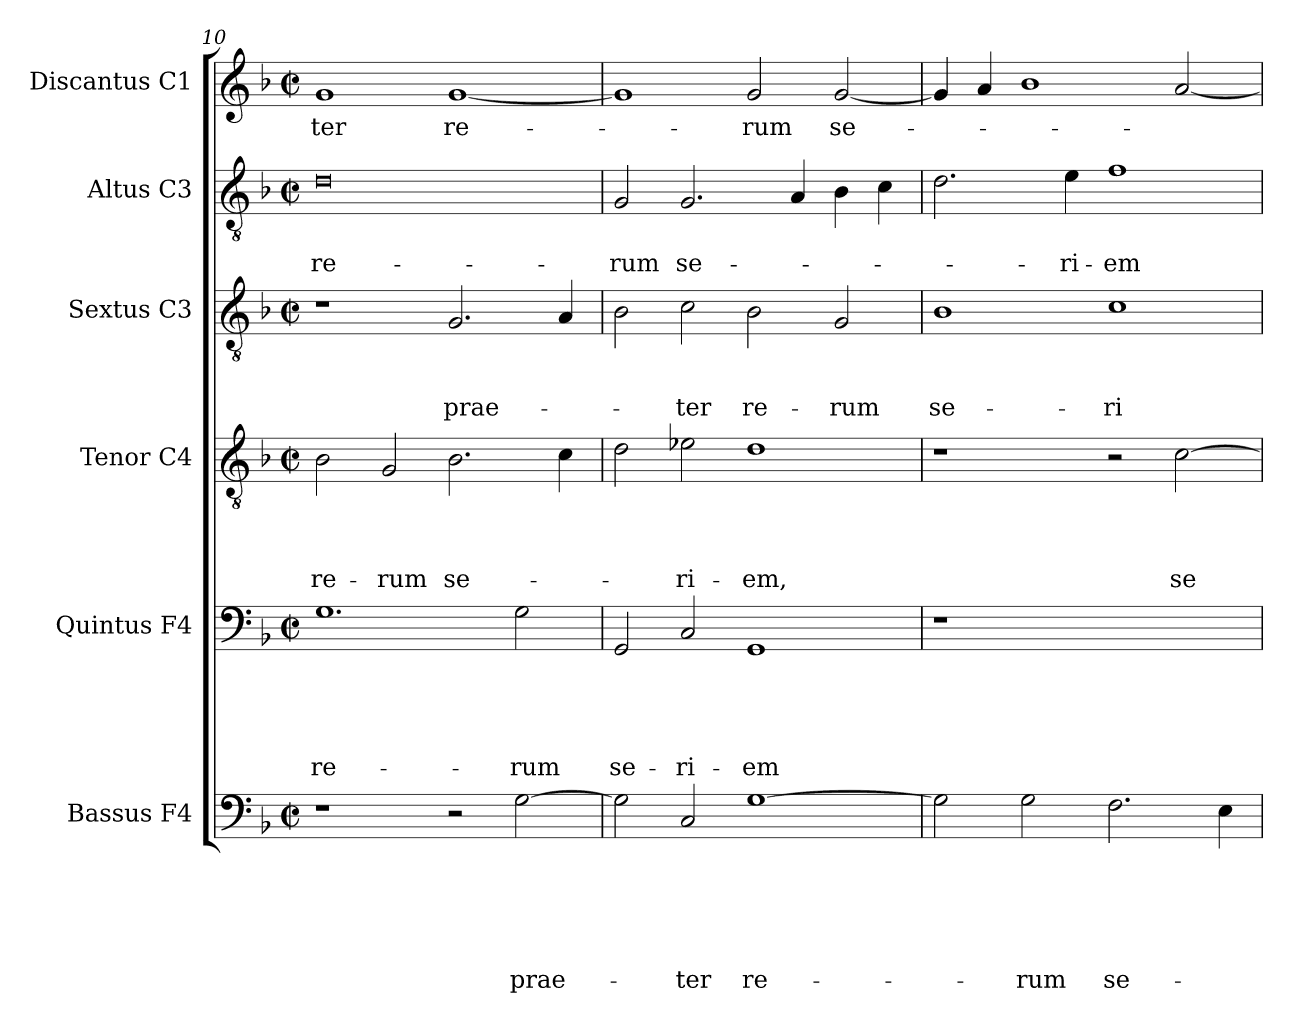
**kern	**text	**text	**text	**text	**text	**text	**kern	**text	**text	**text	**text	**text	**kern	**text	**text	**text	**text	**kern	**text	**text	**text	**kern	**text	**text	**kern	**text
*part6	*part6	*part6	*part6	*part6	*part6	*part6	*part5	*part5	*part5	*part5	*part5	*part5	*part4	*part4	*part4	*part4	*part4	*part3	*part3	*part3	*part3	*part2	*part2	*part2	*part1	*part1
*staff6	*staff6	*staff6	*staff6	*staff6	*staff6	*staff6	*staff5	*staff5	*staff5	*staff5	*staff5	*staff5	*staff4	*staff4	*staff4	*staff4	*staff4	*staff3	*staff3	*staff3	*staff3	*staff2	*staff2	*staff2	*staff1	*staff1
*I"Bassus F4	*	*	*	*	*	*	*I"Quintus F4	*	*	*	*	*	*I"Tenor C4	*	*	*	*	*I"Sextus C3	*	*	*	*I"Altus C3	*	*	*I"Discantus C1	*
*I'B	*	*	*	*	*	*	*	*	*	*	*	*	*I'T	*	*	*	*	*	*	*	*	*I'A	*	*	*I'C	*
*clefF4	*	*	*	*	*	*	*clefF4	*	*	*	*	*	*clefGv2	*	*	*	*	*clefGv2	*	*	*	*clefGv2	*	*	*clefG2	*
*k[b-]	*	*	*	*	*	*	*k[b-]	*	*	*	*	*	*k[b-]	*	*	*	*	*k[b-]	*	*	*	*k[b-]	*	*	*k[b-]	*
*F:	*	*	*	*	*	*	*F:	*	*	*	*	*	*F:	*	*	*	*	*F:	*	*	*	*F:	*	*	*F:	*
*M2/2	*	*	*	*	*	*	*M2/2	*	*	*	*	*	*M2/2	*	*	*	*	*M2/2	*	*	*	*M2/2	*	*	*M2/2	*
*met(c|)	*	*	*	*	*	*	*met(c|)	*	*	*	*	*	*met(c|)	*	*	*	*	*met(c|)	*	*	*	*met(c|)	*	*	*met(c|)	*
=10	=10	=10	=10	=10	=10	=10	=10	=10	=10	=10	=10	=10	=10	=10	=10	=10	=10	=10	=10	=10	=10	=10	=10	=10	=10	=10
!	!	!	!	!	!	!	!	!	!	!	!	!LO:LY:b	!	!	!	!	!LO:LY:b	!	!	!	!	!	!	!LO:LY:b	!	!LO:LY:b
1r	.	.	.	.	.	.	1.G	.	.	.	.	re-	2B-\	.	.	.	re-	1r	.	.	.	0d	.	re-	1g	-ter
!	!	!	!	!	!	!	!	!	!	!	!	!	!	!	!	!	!LO:LY:b	!	!	!	!	!	!	!	!	!
.	.	.	.	.	.	.	.	.	.	.	.	.	2G/	.	.	.	-rum	.	.	.	.	.	.	.	.	.
!	!	!	!	!	!	!	!	!	!	!	!	!	!	!	!	!	!LO:LY:b	!	!	!	!LO:LY:b	!	!	!	!	!LO:LY:b
2r	.	.	.	.	.	.	.	.	.	.	.	.	2.B-\	.	.	.	se-	2.G/	.	.	prae-	.	.	.	[1g	re-
!	!	!	!	!	!	!LO:LY:b	!	!	!	!	!	!LO:LY:b	!	!	!	!	!	!	!	!	!	!	!	!	!	!
[2G\	.	.	.	.	.	prae-	2G\	.	.	.	.	-rum	.	.	.	.	.	.	.	.	.	.	.	.	.	.
.	.	.	.	.	.	.	.	.	.	.	.	.	4c\	.	.	.	.	4A/	.	.	.	.	.	.	.	.
=11	=11	=11	=11	=11	=11	=11	=11	=11	=11	=11	=11	=11	=11	=11	=11	=11	=11	=11	=11	=11	=11	=11	=11	=11	=11	=11
!	!	!	!	!	!	!	!	!	!	!	!	!LO:LY:b	!	!	!	!	!	!	!	!	!	!	!	!LO:LY:b	!	!
2G\]	.	.	.	.	.	.	2GG/	.	.	.	.	se-	2d\	.	.	.	.	2B-\	.	.	.	2G/	.	-rum	1g]	.
!	!	!	!	!	!	!LO:LY:b	!	!	!	!	!	!LO:LY:b	!	!	!	!	!LO:LY:b	!	!	!	!LO:LY:b	!	!	!LO:LY:b	!	!
2C/	.	.	.	.	.	-ter	2C/	.	.	.	.	-ri-	2e-X\	.	.	.	-ri-	2c\	.	.	-ter	2.G/	.	se-	.	.
!	!	!	!	!	!	!LO:LY:b	!	!	!	!	!	!LO:LY:b	!	!	!	!	!LO:LY:b	!	!	!	!LO:LY:b	!	!	!	!	!LO:LY:b
[1G	.	.	.	.	.	re-	1GG	.	.	.	.	-em	1d	.	.	.	-em,	2B-\	.	.	re-	.	.	.	2g/	-rum
.	.	.	.	.	.	.	.	.	.	.	.	.	.	.	.	.	.	.	.	.	.	4A/	.	.	.	.
!	!	!	!	!	!	!	!	!	!	!	!	!	!	!	!	!	!	!	!	!	!LO:LY:b	!	!	!	!	!LO:LY:b
.	.	.	.	.	.	.	.	.	.	.	.	.	.	.	.	.	.	2G/	.	.	-rum	4B-\	.	.	[2g/	se-
.	.	.	.	.	.	.	.	.	.	.	.	.	.	.	.	.	.	.	.	.	.	4c\	.	.	.	.
=12	=12	=12	=12	=12	=12	=12	=12	=12	=12	=12	=12	=12	=12	=12	=12	=12	=12	=12	=12	=12	=12	=12	=12	=12	=12	=12
!	!	!	!	!	!	!	!	!	!	!	!	!	!	!	!	!	!	!	!	!	!LO:LY:b	!	!	!	!	!
2G\]	.	.	.	.	.	.	1r	.	.	.	.	.	1r	.	.	.	.	1B-	.	.	se-	2.d\	.	.	4g/]	.
.	.	.	.	.	.	.	.	.	.	.	.	.	.	.	.	.	.	.	.	.	.	.	.	.	4a/	.
!	!	!	!	!	!	!LO:LY:b	!	!	!	!	!	!	!	!	!	!	!	!	!	!	!	!	!	!	!	!
2G\	.	.	.	.	.	-rum	.	.	.	.	.	.	.	.	.	.	.	.	.	.	.	.	.	.	1b-	.
!	!	!	!	!	!	!	!	!	!	!	!	!	!	!	!	!	!	!	!	!	!	!	!	!LO:LY:b	!	!
.	.	.	.	.	.	.	.	.	.	.	.	.	.	.	.	.	.	.	.	.	.	4e\	.	-ri-	.	.
!	!	!	!	!	!	!LO:LY:b	!	!	!	!	!	!	!	!	!	!	!	!	!	!	!LO:LY:b	!	!	!LO:LY:b	!	!
2.F\	.	.	.	.	.	se-	1ryy	.	.	.	.	.	2r	.	.	.	.	1c	.	.	-ri-	1f	.	-em	.	.
!	!	!	!	!	!	!	!	!	!	!	!	!	!	!	!	!	!LO:LY:b	!	!	!	!	!	!	!	!	!
.	.	.	.	.	.	.	.	.	.	.	.	.	[2c\	.	.	.	se-	.	.	.	.	.	.	.	[2a/	.
4E\	.	.	.	.	.	.	.	.	.	.	.	.	.	.	.	.	.	.	.	.	.	.	.	.	.	.
=	=	=	=	=	=	=	=	=	=	=	=	=	=	=	=	=	=	=	=	=	=	=	=	=	=	=
*-	*-	*-	*-	*-	*-	*-	*-	*-	*-	*-	*-	*-	*-	*-	*-	*-	*-	*-	*-	*-	*-	*-	*-	*-	*-	*-
